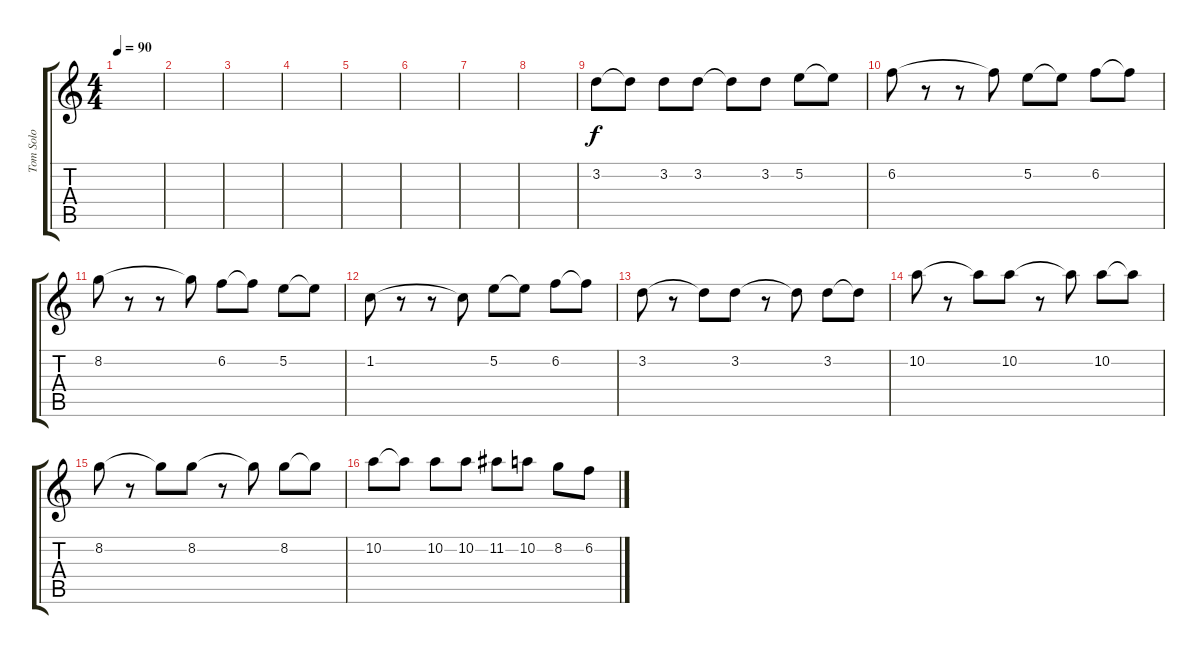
\track ("Tom Solo" "Tom Solo") {instrument electricguitarmuted}
\staff {score tabs}
\tuning (E4 B3 G3 D3 A2 E2) {hide}
\ts (4 4)
\tempo 90
\clef g2
\ks c
|
|
|
|
|
|
|
|
3.2.8 3.2{t}.8 3.2.8 3.2.8 3.2{t}.8 3.2.8 5.2.8 5.2{t}.8 |
6.2.8 r.8 r.8 6.2{t}.8 5.2.8 5.2{t}.8 6.2.8 6.2{t}.8 |
8.2.8 r.8 r.8 8.2{t}.8 6.2.8 6.2{t}.8 5.2.8 5.2{t}.8 |
1.2.8 r.8 r.8 1.2{t}.8 5.2.8 5.2{t}.8 6.2.8 6.2{t}.8 |
3.2.8 r.8 3.2{t}.8 3.2.8 r.8 3.2{t}.8 3.2.8 3.2{t}.8 |
10.2.8 r.8 10.2{t}.8 10.2.8 r.8 10.2{t}.8 10.2.8 10.2{t}.8 |
8.2.8 r.8 8.2{t}.8 8.2.8 r.8 8.2{t}.8 8.2.8 8.2{t}.8 |
10.2.8 10.2{t}.8 10.2.8 10.2.8 11.2.8 10.2.8 8.2.8 6.2.8
